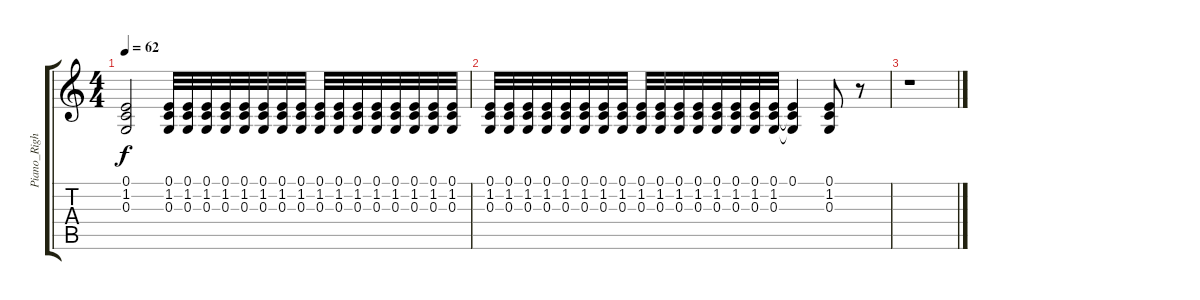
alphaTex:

\track ("Piano_Right Hand" "Piano_Righ") {instrument acousticgrandpiano}
\staff {score tabs}
\tuning (E4 B3 G3 D3 A2 E2) {hide}
\ts (4 4)
\tempo 62
\clef g2
\ks c
(0.1 1.2 0.3).2{dy f} (0.1 1.2 0.3).32 (0.1 1.2 0.3).32 (0.1 1.2 0.3).32 (0.1 1.2 0.3).32 (0.1 1.2 0.3).32 (0.1 1.2 0.3).32 (0.1 1.2 0.3).32 (0.1 1.2 0.3).32 (0.1 1.2 0.3).32 (0.1 1.2 0.3).32 (0.1 1.2 0.3).32 (0.1 1.2 0.3).32 (0.1 1.2 0.3).32 (0.1 1.2 0.3).32 (0.1 1.2 0.3).32 (0.1 1.2 0.3).32 |
(0.1 1.2 0.3).32 (0.1 1.2 0.3).32 (0.1 1.2 0.3).32 (0.1 1.2 0.3).32 (0.1 1.2 0.3).32 (0.1 1.2 0.3).32 (0.1 1.2 0.3).32 (0.1 1.2 0.3).32 (0.1 1.2 0.3).32 (0.1 1.2 0.3).32 (0.1 1.2 0.3).32 (0.1 1.2 0.3).32 (0.1 1.2 0.3).32 (0.1 1.2 0.3).32 (0.1 1.2 0.3).32 (0.1 1.2 0.3).32 (0.1 1.2{t} 0.3{t}).4 (0.1 1.2 0.3).8 r.8 |
r.1
